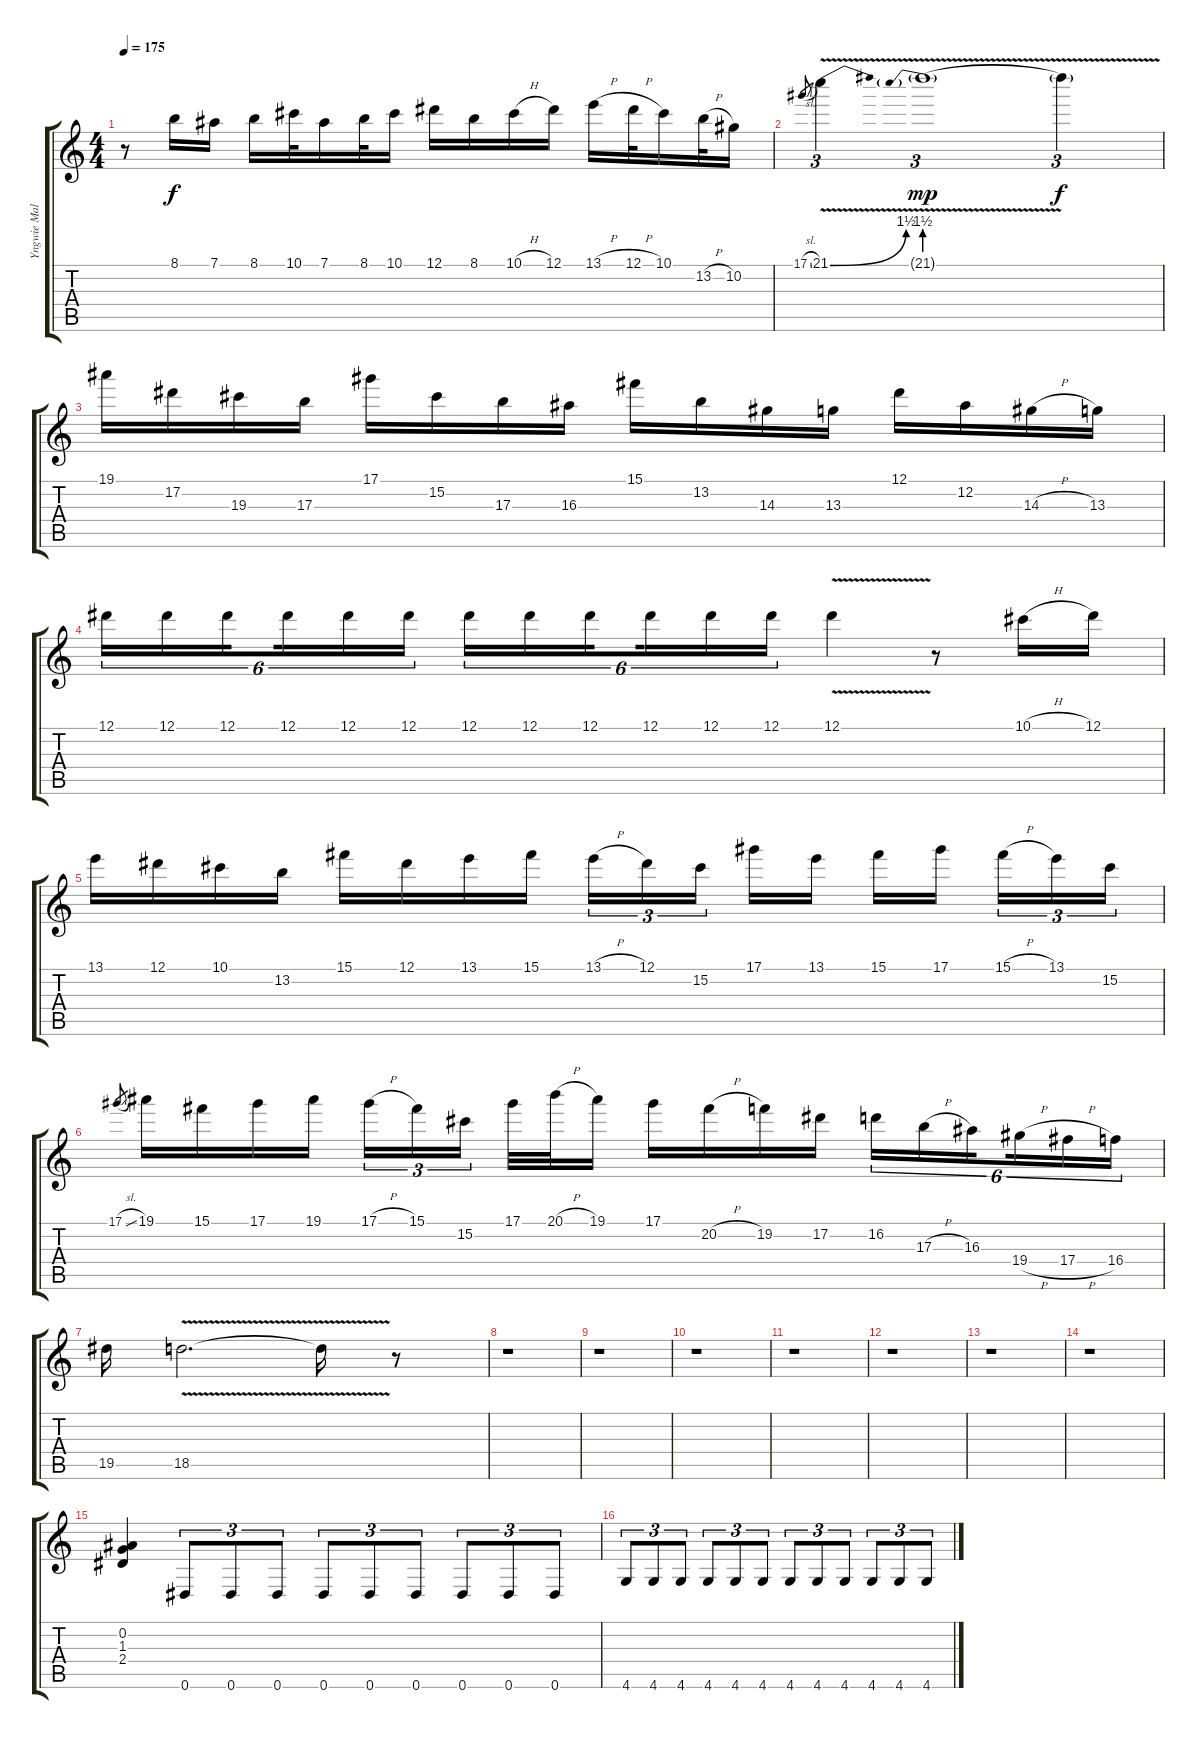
\track ("Yngwie Malmsteen" "Yngwie Mal") {instrument overdrivenguitar}
\staff {score tabs}
\tuning (Eb4 Bb3 Gb3 Db3 Ab2 Eb2) {hide}
\ts (4 4)
\tempo 175
\clef g2
\ks c
r.8{dy f} 8.1.16 7.1.16 8.1.16 10.1.32 7.1.16 8.1.32 10.1.16 12.1.16 8.1.16 10.1{h}.16 12.1.16 13.1{h}.16 12.1{h}.32 10.1.16 13.2{h}.32 10.2.16 |
17.1{sl}.8{gr} 21.1{be (bend 0 0 60 6) v}.4{tu (3 2)} 21.1{be (prebend 0 6 60 6) v g}.1{tu (3 2) dy mp} 21.1{t}.4{tu (3 2) dy f} |
19.1.16 17.2.16 19.3.16 17.3.16 17.1.16 15.2.16 17.3.16 16.3.16 15.1.16 13.2.16 14.3.16 13.3.16 12.1.16 12.2.16 14.3{h}.16 13.3.16 |
12.1.16{tu (6 4)} 12.1.16{tu (6 4)} 12.1.16{tu (6 4) beam splitsecondary} 12.1.16{tu (6 4)} 12.1.16{tu (6 4)} 12.1.16{tu (6 4)} 12.1.16{tu (6 4)} 12.1.16{tu (6 4)} 12.1.16{tu (6 4) beam splitsecondary} 12.1.16{tu (6 4)} 12.1.16{tu (6 4)} 12.1.16{tu (6 4)} 12.1{v}.4 r.8 10.1{h}.16 12.1.16 |
13.1.16 12.1.16 10.1.16 13.2.16 15.1.16 12.1.16 13.1.16 15.1.16 13.1{h}.16{tu (3 2)} 12.1.16{tu (3 2)} 15.2.16{tu (3 2) beam splitsecondary} 17.1.16 13.1.16 15.1.16 17.1.16{beam splitsecondary} 15.1{h}.16{tu (3 2)} 13.1.16{tu (3 2)} 15.2.16{tu (3 2)} |
17.1{sl}.8{gr} 19.1.16 15.1.16 17.1.16 19.1.16 17.1{h}.16{tu (3 2)} 15.1.16{tu (3 2)} 15.2.16{tu (3 2) beam splitsecondary} 17.1.32 20.1{h}.32 19.1.16 17.1.16 20.2{h}.16 19.2.16 17.2.16 16.2.16{tu (6 4)} 17.3{h}.16{tu (6 4)} 16.3.16{tu (6 4) beam splitsecondary} 19.4{h}.16{tu (6 4)} 17.4{h}.16{tu (6 4)} 16.4.16{tu (6 4)} |
19.5.16 18.5{v}.2{d} 18.5{t}.16 r.8 |
r.1 |
r.1 |
r.1 |
r.1 |
r.1 |
r.1 |
r.1 |
(0.2 1.3 2.4).4 0.6.8{tu (3 2)} 0.6.8{tu (3 2)} 0.6.8{tu (3 2)} 0.6.8{tu (3 2)} 0.6.8{tu (3 2)} 0.6.8{tu (3 2)} 0.6.8{tu (3 2)} 0.6.8{tu (3 2)} 0.6.8{tu (3 2)} |
4.6.8{tu (3 2)} 4.6.8{tu (3 2)} 4.6.8{tu (3 2)} 4.6.8{tu (3 2)} 4.6.8{tu (3 2)} 4.6.8{tu (3 2)} 4.6.8{tu (3 2)} 4.6.8{tu (3 2)} 4.6.8{tu (3 2)} 4.6.8{tu (3 2)} 4.6.8{tu (3 2)} 4.6.8{tu (3 2)}
